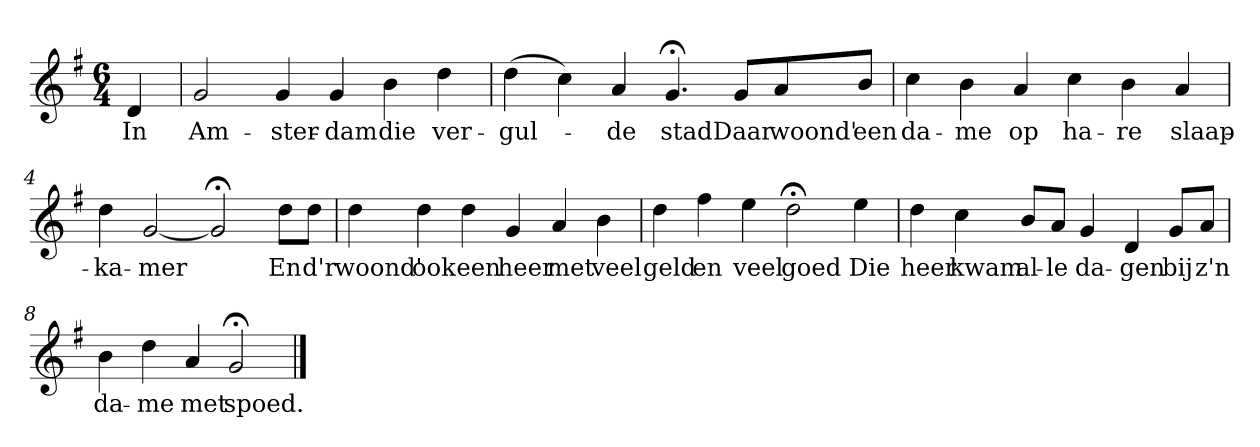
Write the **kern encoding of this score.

**kern	**text
*part1	*part1
*staff1	*staff1
*k[f#]	*
*G:	*
*M6/4	*
*MM120	*
=	=
4d	In
=1	=1
2g	Am-
4g	-ster-
4g	-dam
4b	die
4dd	ver-
=2	=2
(4dd	-gul-
4cc)	.
4a	-de
4.g;<	stad
8gL	Daar
8a	woond'
8bJ	een
=3	=3
4cc	da-
4b	-me
4a	op
4cc	ha-
4b	-re
4a	slaap-
=4	=4
4dd	-ka-
[2g	-mer
2g;<]	.
8ddL	En
8ddJ	d'r
=5	=5
4dd	woond'
4dd	ook
4dd	een
4g	heer
4a	met
4b	veel
=6	=6
4dd	geld
4ff#	en
4ee	veel
2dd;<	goed
4ee	Die
=7	=7
4dd	heer
4cc	kwam
8bL	al-
8aJ	-le
4g	da-
4d	-gen
8gL	bij
8aJ	z'n
=8	=8
4b	da-
4dd	-me
4a	met
2g;<	spoed.
==	==
*-	*-
